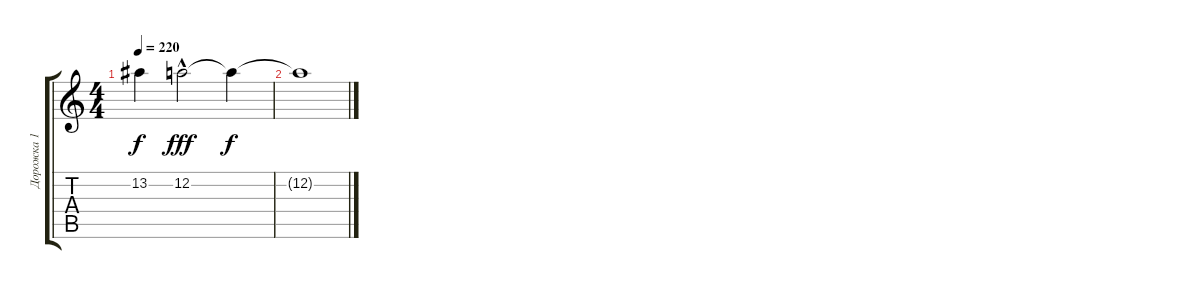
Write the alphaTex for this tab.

\track ("Дорожка 1" "Дорожка 1") {instrument acousticguitarsteel}
\staff {score tabs}
\tuning (D4 A3 F3 C3 G2 C2) {hide}
\ts (4 4)
\tempo 220
\clef g2
\ks c
13.2{t}.4{dy f} 12.2{hac}.2{dy fff} 12.2{t}.4{dy f} |
12.2{t}.1
